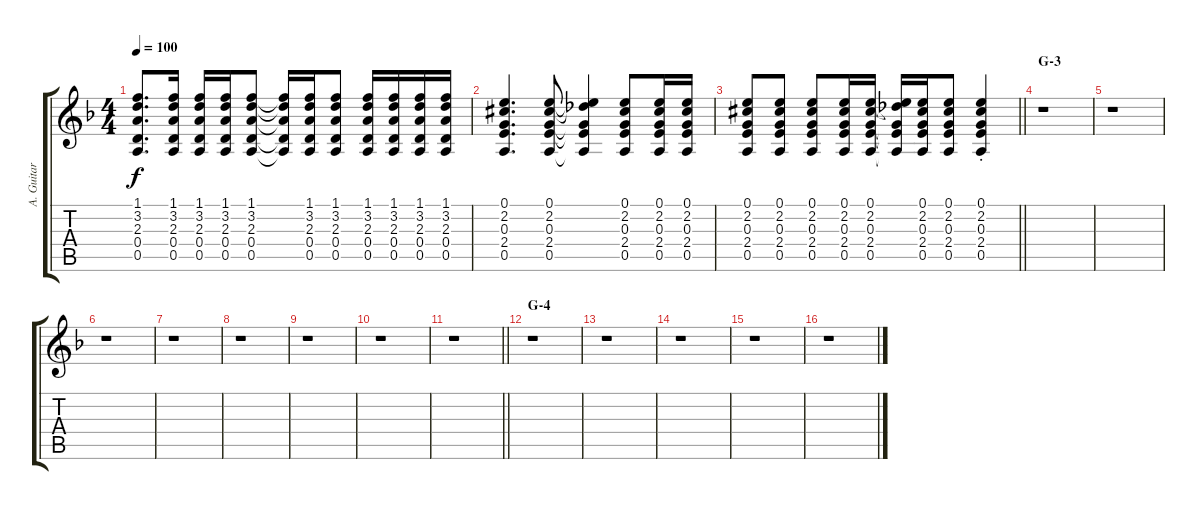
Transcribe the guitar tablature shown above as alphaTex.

\track ("A. Guitar" "A. Guitar") {instrument acousticguitarsteel}
\staff {score tabs}
\tuning (E4 B3 G3 D3 A2 E2) {hide}
\ts (4 4)
\tempo 100
\clef g2
\ks f
(1.1 3.2 2.3 0.4 0.5).8{d dy f} (1.1 3.2 2.3 0.4 0.5).16 (1.1 3.2 2.3 0.4 0.5).16 (1.1 3.2 2.3 0.4 0.5).16 (1.1 3.2 2.3 0.4 0.5).8 (1.1{t} 3.2{t} 2.3{t} 0.4{t} 0.5{t}).16 (1.1 3.2 2.3 0.4 0.5).16 (1.1 3.2 2.3 0.4 0.5).8 (1.1 3.2 2.3 0.4 0.5).16 (1.1 3.2 2.3 0.4 0.5).16 (1.1 3.2 2.3 0.4 0.5).16 (1.1 3.2 2.3 0.4 0.5).16 |
(0.1 2.2{acc #} 0.3 2.4 0.5).4{d} (0.1 2.2{acc #} 0.3 2.4 0.5).8 (0.1{t} 2.2{t} 0.3{t} 2.4{t} 0.5{t}).4 (0.1 2.2{acc #} 0.3 2.4 0.5).8 (0.1 2.2{acc #} 0.3 2.4 0.5).16 (0.1 2.2{acc #} 0.3 2.4 0.5).16 |
\barLineRight lightlight
(0.1 2.2{acc #} 0.3 2.4 0.5).8 (0.1 2.2{acc #} 0.3 2.4 0.5).8 (0.1 2.2{acc #} 0.3 2.4 0.5).8 (0.1 2.2{acc #} 0.3 2.4 0.5).16 (0.1 2.2{acc #} 0.3 2.4 0.5).16 (0.1{t} 2.2{t} 0.3{t} 2.4{t} 0.5{t}).16 (0.1 2.2{acc #} 0.3 2.4 0.5).16 (0.1 2.2{acc #} 0.3 2.4 0.5).8 (0.1{st} 2.2{st acc #} 0.3{st} 2.4{st} 0.5{st}).4 |
\section ("" "G-3")
r.1 |
r.1 |
r.1 |
r.1 |
r.1 |
r.1 |
r.1 |
\barLineRight lightlight
r.1 |
\section ("" "G-4")
r.1 |
r.1 |
r.1 |
r.1 |
r.1
